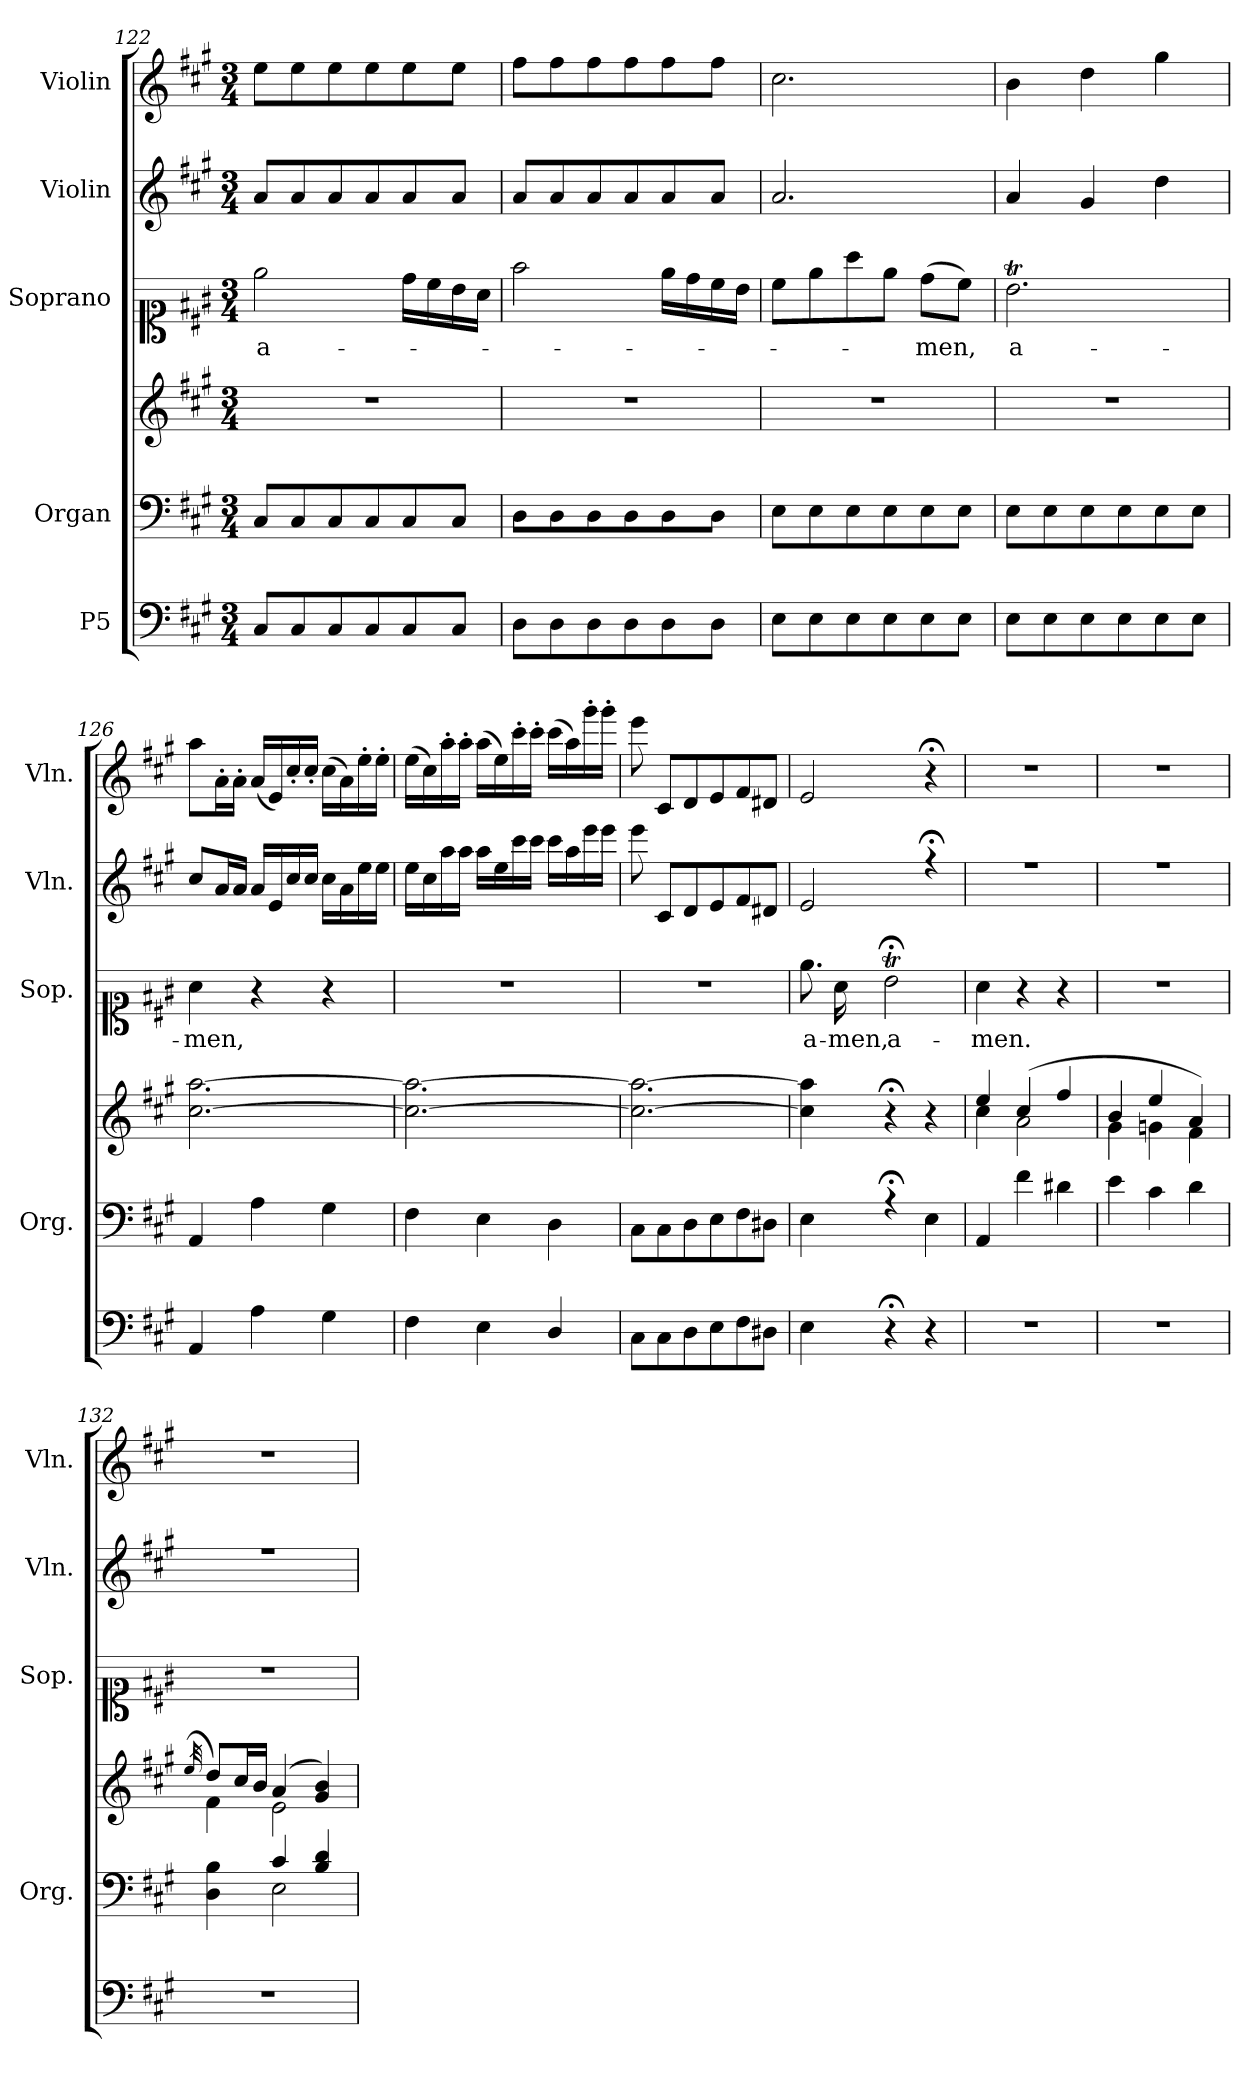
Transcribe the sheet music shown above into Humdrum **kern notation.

**kern	**kern	**kern	**kern	**text	**kern	**kern
*part5	*part4	*part4	*part3	*part3	*part2	*part1
*staff6	*staff5	*staff4	*staff3	*staff3	*staff2	*staff1
*I"P5	*I"Organ	*	*I"Soprano	*	*I"Violin	*I"Violin
*	*I'Org.	*	*I'Sop.	*	*I'Vln.	*I'Vln.
*clefF4	*clefF4	*clefG2	*clefC1	*	*clefG2	*clefG2
*k[f#c#g#]	*k[f#c#g#]	*k[f#c#g#]	*k[f#c#g#]	*	*k[f#c#g#]	*k[f#c#g#]
*A:	*A:	*A:	*A:	*	*A:	*A:
*M3/4	*M3/4	*M3/4	*M3/4	*	*M3/4	*M3/4
=122	=122	=122	=122	=122	=122	=122
*	*^	*^	*	*	*	*
*	*	*	*	*^	*	*	*	*
!	!	!	!	!	!LO:N:vis=1	!	!LO:LY:b	!	!
*	*	*	*	*	*	*	*	*^	*
8C#/L	8C#/L	2.ryy	2.ryy	2.ryy	2.r	2ee\	a-	8a/L	2.ryy	8ee\L
8C#/	8C#/	.	.	.	.	.	.	8a/	.	8ee\
8C#/	8C#/	.	.	.	.	.	.	8a/	.	8ee\
8C#/	8C#/	.	.	.	.	.	.	8a/	.	8ee\
8C#/	8C#/	.	.	.	.	16dd\LL	.	8a/	.	8ee\
.	.	.	.	.	.	16cc#\	.	.	.	.
8C#/J	8C#/J	.	.	.	.	16b\	.	8a/J	.	8ee\J
.	.	.	.	.	.	16a\JJ	.	.	.	.
=123	=123	=123	=123	=123	=123	=123	=123	=123	=123	=123
!	!	!	!	!	!LO:N:vis=1	!	!	!	!	!
8D\L	8D\L	2.ryy	2.ryy	2.ryy	2.r	2ff#\	.	8a/L	2.ryy	8ff#\L
8D\	8D\	.	.	.	.	.	.	8a/	.	8ff#\
8D\	8D\	.	.	.	.	.	.	8a/	.	8ff#\
8D\	8D\	.	.	.	.	.	.	8a/	.	8ff#\
8D\	8D\	.	.	.	.	16ee\LL	.	8a/	.	8ff#\
.	.	.	.	.	.	16dd\	.	.	.	.
8D\J	8D\J	.	.	.	.	16cc#\	.	8a/J	.	8ff#\J
.	.	.	.	.	.	16b\JJ	.	.	.	.
=124	=124	=124	=124	=124	=124	=124	=124	=124	=124	=124
!	!	!	!	!	!LO:N:vis=1	!	!	!	!	!
8E\L	8E\L	2.ryy	2.ryy	2.ryy	2.r	8cc#\L	.	2.a/	2.ryy	2.cc#\
8E\	8E\	.	.	.	.	8ee\	.	.	.	.
8E\	8E\	.	.	.	.	8aa\	.	.	.	.
8E\	8E\	.	.	.	.	8ee\J	.	.	.	.
!	!	!	!	!	!	!	!LO:LY:b	!	!	!
8E\	8E\	.	.	.	.	(>8dd\L	-men,	.	.	.
8E\J	8E\J	.	.	.	.	8cc#\J)	.	.	.	.
=125	=125	=125	=125	=125	=125	=125	=125	=125	=125	=125
!	!	!	!	!	!LO:N:vis=1	!	!LO:LY:b	!	!	!
8E\L	8E\L	2.ryy	2.ryy	2.ryy	2.r	2.bT\	a-	4a/	2.ryy	4b\
8E\	8E\	.	.	.	.	.	.	.	.	.
8E\	8E\	.	.	.	.	.	.	4g#/	.	4dd\
8E\	8E\	.	.	.	.	.	.	.	.	.
8E\	8E\	.	.	.	.	.	.	4dd\	.	4gg#\
8E\J	8E\J	.	.	.	.	.	.	.	.	.
!!LO:PB:g=z
=126	=126	=126	=126	=126	=126	=126	=126	=126	=126	=126
!	!	!	!	!	!	!	!LO:LY:b	!	!	!
4AA/	4AA/	2.ryy	2.ryy	2.ryy	[<2.cc#\ [>2.aa\	4a\	-men,	8cc#/L	2.ryy	8aa\L
.	.	.	.	.	.	.	.	16a/L	.	16a'>\L
.	.	.	.	.	.	.	.	16a/JJ	.	16a'>\JJ
4A\	4A\	.	.	.	.	4r	.	16a/LL	.	(<16a/LL
.	.	.	.	.	.	.	.	16e/	.	16e/)
.	.	.	.	.	.	.	.	16cc#/	.	16cc#'>/
.	.	.	.	.	.	.	.	16cc#/JJ	.	16cc#'>/JJ
4G#\	4G#\	.	.	.	.	4r	.	16cc#\LL	.	(>16cc#\LL
.	.	.	.	.	.	.	.	16a\	.	16a\)
.	.	.	.	.	.	.	.	16ee\	.	16ee'>\
.	.	.	.	.	.	.	.	16ee\JJ	.	16ee'>\JJ
=127	=127	=127	=127	=127	=127	=127	=127	=127	=127	=127
!	!	!	!	!	!	!LO:N:vis=1	!	!	!	!
4F#\	4F#\	2.ryy	2.ryy	2.ryy	2.cc#\_ 2.aa\_	2.r	.	16ee\LL	2.ryy	(>16ee\LL
.	.	.	.	.	.	.	.	16cc#\	.	16cc#\)
.	.	.	.	.	.	.	.	16aa\	.	16aa'>\
.	.	.	.	.	.	.	.	16aa\JJ	.	16aa'>\JJ
4E\	4E\	.	.	.	.	.	.	16aa\LL	.	(>16aa\LL
.	.	.	.	.	.	.	.	16ee\	.	16ee\)
.	.	.	.	.	.	.	.	16ccc#\	.	16ccc#'>\
.	.	.	.	.	.	.	.	16ccc#\JJ	.	16ccc#'>\JJ
4D/	4D\	.	.	.	.	.	.	16ccc#\LL	.	(>16ccc#\LL
.	.	.	.	.	.	.	.	16aa\	.	16aa\)
.	.	.	.	.	.	.	.	16eee\	.	16ggg#'>\
.	.	.	.	.	.	.	.	16eee\JJ	.	16ggg#'>\JJ
=128	=128	=128	=128	=128	=128	=128	=128	=128	=128	=128
!	!	!	!	!	!	!LO:N:vis=1	!	!	!	!
8C#\L	8C#\L	2.ryy	2.ryy	2.ryy	2.cc#\_ 2.aa\_	2.r	.	8eee\	2.ryy	8eee\
8C#\	8C#\	.	.	.	.	.	.	8c#/L	.	8c#/L
8D\	8D\	.	.	.	.	.	.	8d/	.	8d/
8E\	8E\	.	.	.	.	.	.	8e/	.	8e/
8F#\	8F#\	.	.	.	.	.	.	8f#/	.	8f#/
8D#X\J	8D#X\J	.	.	.	.	.	.	8d#X/J	.	8d#X/J
=129	=129	=129	=129	=129	=129	=129	=129	=129	=129	=129
!	!	!	!	!	!	!	!LO:LY:b	!	!	!
4E\	4E\	2.ryy	2.ryy	2.ryy	4cc#\] 4aa\]	8.ee\	a-	2e/	2.ryy	2e/
!	!	!	!	!	!	!	!LO:LY:b	!	!	!
.	.	.	.	.	.	16a\	-men,	.	.	.
!	!	!	!	!	!	!	!LO:LY:b	!	!	!
4r;<	4r;<	.	.	.	4r;<	2b;<T\	a-	.	.	.
4r	4E\	.	.	.	4r	.	.	4r;<	.	4r;<
=130	=130	=130	=130	=130	=130	=130	=130	=130	=130	=130
!LO:N:vis=1	!	!	!	!	!	!	!LO:LY:b	!LO:N:vis=1	!	!LO:N:vis=1
2.r	4AA/	4ryy	2.ryy	4cc#\	4ee/	4a\	-men.	2.r	2.ryy	2.r
.	4f#\	2ryy	.	2a\	(>4cc#/	4r	.	.	.	.
.	4d#X\	.	.	.	4ff#/	4r	.	.	.	.
=131	=131	=131	=131	=131	=131	=131	=131	=131	=131	=131
!LO:N:vis=1	!	!	!	!	!	!LO:N:vis=1	!	!LO:N:vis=1	!	!LO:N:vis=1
2.r	4e\	2.ryy	2.ryy	4g#\	4b/	2.r	.	2.r	2.ryy	2.r
.	4c#\	.	.	4gn\	4ee/	.	.	.	.	.
.	4d\	.	.	4f#\	4a/)	.	.	.	.	.
!!LO:LB:g=z
=132	=132	=132	=132	=132	=132	=132	=132	=132	=132	=132
.	.	.	.	.	(<32qee/	.	.	.	.	.
!LO:N:vis=1	!	!	!	!	!	!LO:N:vis=1	!	!LO:N:vis=1	!	!LO:N:vis=1
2.r	4D\ 4B\	4ryy	2.ryy	4f#\	8dd/L)	2.r	.	2.r	2.ryy	2.r
.	.	.	.	.	16cc#/L	.	.	.	.	.
.	.	.	.	.	16b/JJ	.	.	.	.	.
.	4c#/	2E\	.	2e\	(>4a/	.	.	.	.	.
.	4B/ 4d/	.	.	.	4g#/ 4b/)	.	.	.	.	.
*	*v	*v	*	*	*	*	*	*v	*v	*
*	*	*v	*v	*v	*	*	*	*
=	=	=	=	=	=	=
*-	*-	*-	*-	*-	*-	*-
